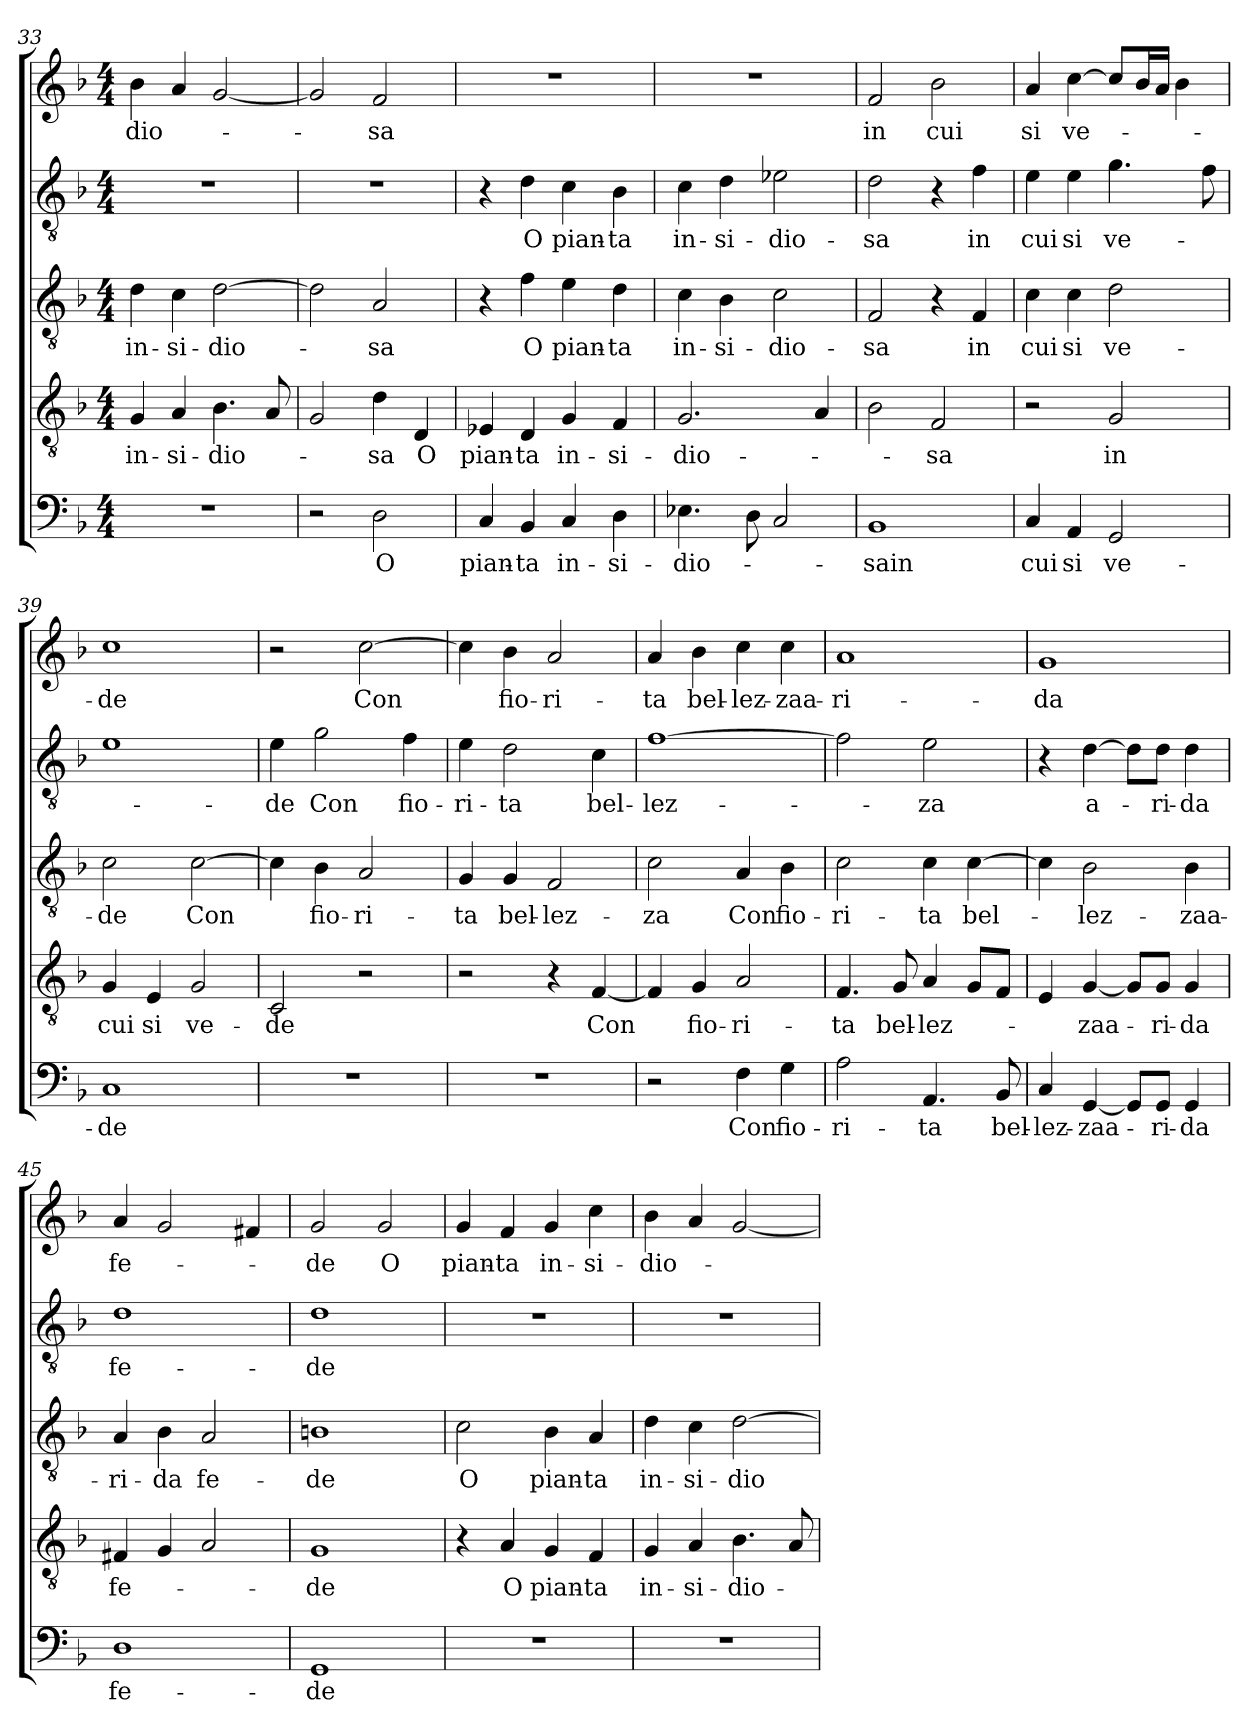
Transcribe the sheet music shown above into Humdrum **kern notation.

**kern	**text	**kern	**text	**kern	**text	**kern	**text	**kern	**text
*part5	*part5	*part4	*part4	*part3	*part3	*part2	*part2	*part1	*part1
*staff5	*staff5	*staff4	*staff4	*staff3	*staff3	*staff2	*staff2	*staff1	*staff1
*clefF4	*	*clefGv2	*	*clefGv2	*	*clefGv2	*	*clefG2	*
*k[b-]	*	*k[b-]	*	*k[b-]	*	*k[b-]	*	*k[b-]	*
*M4/4	*	*M4/4	*	*M4/4	*	*M4/4	*	*M4/4	*
=33	=33	=33	=33	=33	=33	=33	=33	=33	=33
1r	.	4G/	in-	4d\	in-	1r	.	4b-\	dio-
.	.	4A/	si-	4c\	si-	.	.	4a/	.
.	.	4.B-\	dio-	[2d\	dio-	.	.	[2g/	.
.	.	8A/	.	.	.	.	.	.	.
=34	=34	=34	=34	=34	=34	=34	=34	=34	=34
2r	.	2G/	.	2d\]	.	1r	.	2g/]	.
2D\	O	4d\	sa	2A/	sa	.	.	2f/	sa
.	.	4D/	O	.	.	.	.	.	.
=35	=35	=35	=35	=35	=35	=35	=35	=35	=35
4C/	pian-	4E-X/	pian-	4r	.	4r	.	1r	.
4BB-/	ta	4D/	ta	4f\	O	4d\	O	.	.
4C/	in-	4G/	in-	4e\	pian-	4c\	pian-	.	.
4D\	si-	4F/	si-	4d\	ta	4B-\	ta	.	.
=36	=36	=36	=36	=36	=36	=36	=36	=36	=36
4.E-X\	dio-	2.G/	dio-	4c\	in-	4c\	in-	1r	.
.	.	.	.	4B-\	si-	4d\	si-	.	.
8D\	.	.	.	.	.	.	.	.	.
2C/	.	.	.	2c\	dio-	2e-X\	dio-	.	.
.	.	4A/	.	.	.	.	.	.	.
=37	=37	=37	=37	=37	=37	=37	=37	=37	=37
1BB-/	sain	2B-\	.	2F/	sa	2d\	sa	2f/	in
.	.	2F/	sa	4r	.	4r	.	2b-\	cui
.	.	.	.	4F/	in	4f\	in	.	.
=38	=38	=38	=38	=38	=38	=38	=38	=38	=38
4C/	cui	2r	.	4c\	cui	4e\	cui	4a/	si
4AA/	si	.	.	4c\	si	4e\	si	[4cc\	ve-
2GG/	ve-	2G/	in	2d\	ve-	4.g\	ve-	8cc/L]	.
.	.	.	.	.	.	.	.	16b-/L	.
.	.	.	.	.	.	.	.	16a/JJ	.
.	.	.	.	.	.	.	.	4b-\	.
.	.	.	.	.	.	8f\	.	.	.
=39	=39	=39	=39	=39	=39	=39	=39	=39	=39
1C/	de	4G/	cui	2c\	de	1e\	.	1cc\	de
.	.	4E/	si	.	.	.	.	.	.
.	.	2G/	ve-	[2c\	Con	.	.	.	.
=40	=40	=40	=40	=40	=40	=40	=40	=40	=40
1r	.	2C/	de	4c\]	.	4e\	de	2r	.
.	.	.	.	4B-\	fio-	2g\	Con	.	.
.	.	2r	.	2A/	ri-	.	.	[2cc\	Con
.	.	.	.	.	.	4f\	fio-	.	.
=41	=41	=41	=41	=41	=41	=41	=41	=41	=41
1r	.	2r	.	4G/	ta	4e\	ri-	4cc\]	.
.	.	.	.	4G/	bel-	2d\	ta	4b-\	fio-
.	.	4r	.	2F/	lez-	.	.	2a/	ri-
.	.	[4F/	Con	.	.	4c\	bel-	.	.
=42	=42	=42	=42	=42	=42	=42	=42	=42	=42
2r	.	4F/]	.	2c\	za	[1f\	lez-	4a/	ta
.	.	4G/	fio-	.	.	.	.	4b-\	bel-
4F\	Con	2A/	ri-	4A/	Con	.	.	4cc\	lez-
4G\	fio-	.	.	4B-\	fio-	.	.	4cc\	zaa-
=43	=43	=43	=43	=43	=43	=43	=43	=43	=43
2A\	ri-	4.F/	ta	2c\	ri-	2f\]	.	1a/	ri-
.	.	8G/	bel-	.	.	.	.	.	.
4.AA/	ta	4A/	lez-	4c\	ta	2e\	za	.	.
.	.	8G/L	.	[4c\	bel-	.	.	.	.
8BB-/	bel-	8F/J	.	.	.	.	.	.	.
=44	=44	=44	=44	=44	=44	=44	=44	=44	=44
4C/	lez-	4E/	.	4c\]	.	4r	.	1g/	da
[4GG/	zaa-	[4G/	zaa-	2B-\	lez-	[4d\	a-	.	.
8GG/L]	.	8G/L]	.	.	.	8d\L]	.	.	.
8GG/J	ri-	8G/J	ri-	.	.	8d\J	ri-	.	.
4GG/	da	4G/	da	4B-\	zaa-	4d\	da	.	.
=45	=45	=45	=45	=45	=45	=45	=45	=45	=45
1D\	fe-	4F#X/	fe-	4A/	ri-	1d\	fe-	4a/	fe-
.	.	4G/	.	4B-\	da	.	.	2g/	.
.	.	2A/	.	2A/	fe-	.	.	.	.
.	.	.	.	.	.	.	.	4f#X/	.
=46	=46	=46	=46	=46	=46	=46	=46	=46	=46
1GG/	de	1G/	de	1Bn\	de	1d\	de	2g/	de
.	.	.	.	.	.	.	.	2g/	O
=47	=47	=47	=47	=47	=47	=47	=47	=47	=47
1r	.	4r	.	2c\	O	1r	.	4g/	pian-
.	.	4A/	O	.	.	.	.	4f/	ta
.	.	4G/	pian-	4B-\	pian-	.	.	4g/	in-
.	.	4F/	ta	4A/	ta	.	.	4cc\	si-
=48	=48	=48	=48	=48	=48	=48	=48	=48	=48
1r	.	4G/	in-	4d\	in-	1r	.	4b-\	dio-
.	.	4A/	si-	4c\	si-	.	.	4a/	.
.	.	4.B-\	dio-	[2d\	dio-	.	.	[2g/	.
.	.	8A/	.	.	.	.	.	.	.
=	=	=	=	=	=	=	=	=	=
*-	*-	*-	*-	*-	*-	*-	*-	*-	*-
